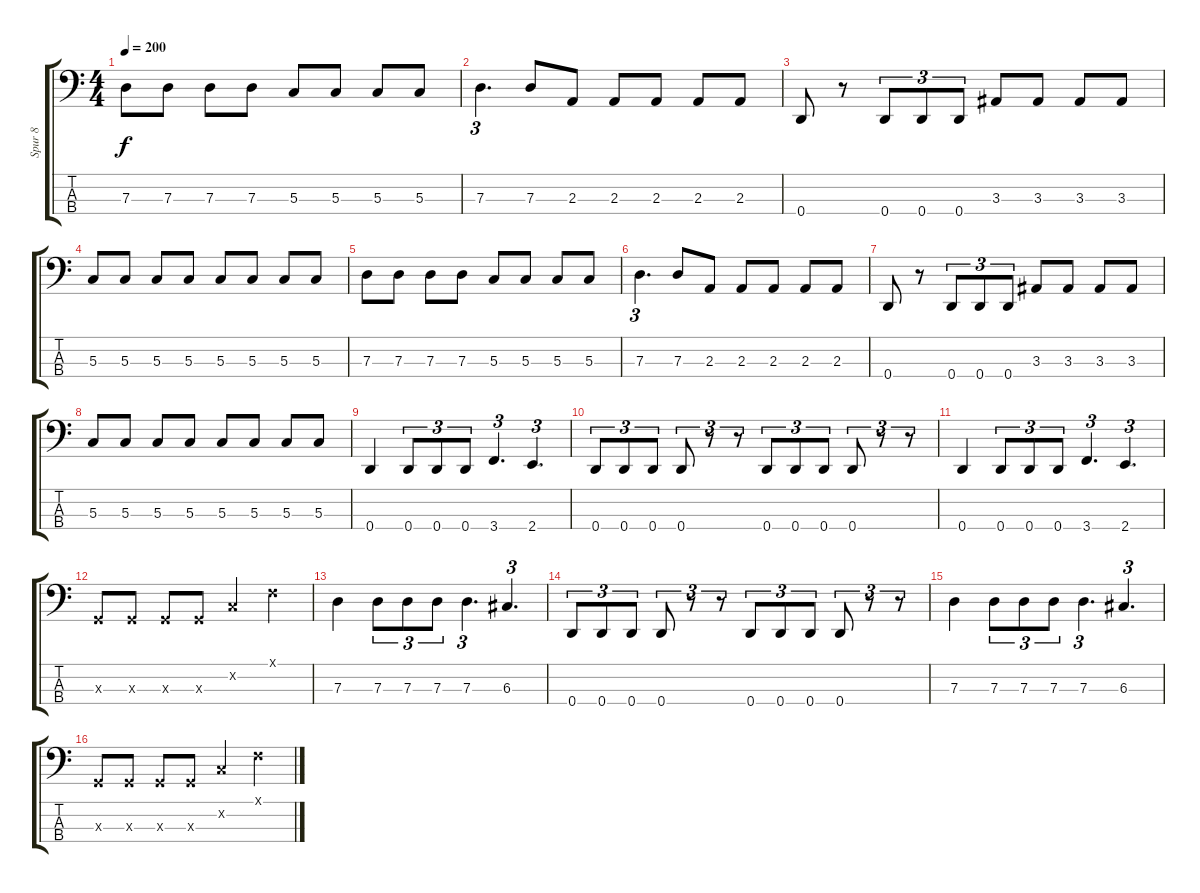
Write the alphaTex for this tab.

\track ("Spur 8" "Spur 8") {instrument electricbassfinger}
\staff {score tabs}
\tuning (F2 C2 G1 D1) {hide}
\ts (4 4)
\tempo 200
\clef f4
\ks c
7.3.8{dy f} 7.3.8 7.3.8 7.3.8 5.3.8 5.3.8 5.3.8 5.3.8 |
7.3.4{d tu (3 2)} 7.3.8 2.3.8 2.3.8 2.3.8 2.3.8 2.3.8 |
0.4.8 r.8 0.4.8{tu (3 2)} 0.4.8{tu (3 2)} 0.4.8{tu (3 2)} 3.3.8 3.3.8 3.3.8 3.3.8 |
5.3.8 5.3.8 5.3.8 5.3.8 5.3.8 5.3.8 5.3.8 5.3.8 |
7.3.8 7.3.8 7.3.8 7.3.8 5.3.8 5.3.8 5.3.8 5.3.8 |
7.3.4{d tu (3 2)} 7.3.8 2.3.8 2.3.8 2.3.8 2.3.8 2.3.8 |
0.4.8 r.8 0.4.8{tu (3 2)} 0.4.8{tu (3 2)} 0.4.8{tu (3 2)} 3.3.8 3.3.8 3.3.8 3.3.8 |
5.3.8 5.3.8 5.3.8 5.3.8 5.3.8 5.3.8 5.3.8 5.3.8 |
0.4.4 0.4.8{tu (3 2)} 0.4.8{tu (3 2)} 0.4.8{tu (3 2)} 3.4.4{d tu (3 2)} 2.4.4{d tu (3 2)} |
0.4.8{tu (3 2)} 0.4.8{tu (3 2)} 0.4.8{tu (3 2)} 0.4.8{tu (3 2)} r.8{tu (3 2)} r.8{tu (3 2)} 0.4.8{tu (3 2)} 0.4.8{tu (3 2)} 0.4.8{tu (3 2)} 0.4.8{tu (3 2)} r.8{tu (3 2)} r.8{tu (3 2)} |
0.4.4 0.4.8{tu (3 2)} 0.4.8{tu (3 2)} 0.4.8{tu (3 2)} 3.4.4{d tu (3 2)} 2.4.4{d tu (3 2)} |
0.3{x}.8 0.3{x}.8 0.3{x}.8 0.3{x}.8 0.2{x}.4 0.1{x}.4 |
7.3.4 7.3.8{tu (3 2)} 7.3.8{tu (3 2)} 7.3.8{tu (3 2)} 7.3.4{d tu (3 2)} 6.3.4{d tu (3 2)} |
0.4.8{tu (3 2)} 0.4.8{tu (3 2)} 0.4.8{tu (3 2)} 0.4.8{tu (3 2)} r.8{tu (3 2)} r.8{tu (3 2)} 0.4.8{tu (3 2)} 0.4.8{tu (3 2)} 0.4.8{tu (3 2)} 0.4.8{tu (3 2)} r.8{tu (3 2)} r.8{tu (3 2)} |
7.3.4 7.3.8{tu (3 2)} 7.3.8{tu (3 2)} 7.3.8{tu (3 2)} 7.3.4{d tu (3 2)} 6.3.4{d tu (3 2)} |
0.3{x}.8 0.3{x}.8 0.3{x}.8 0.3{x}.8 0.2{x}.4 0.1{x}.4
